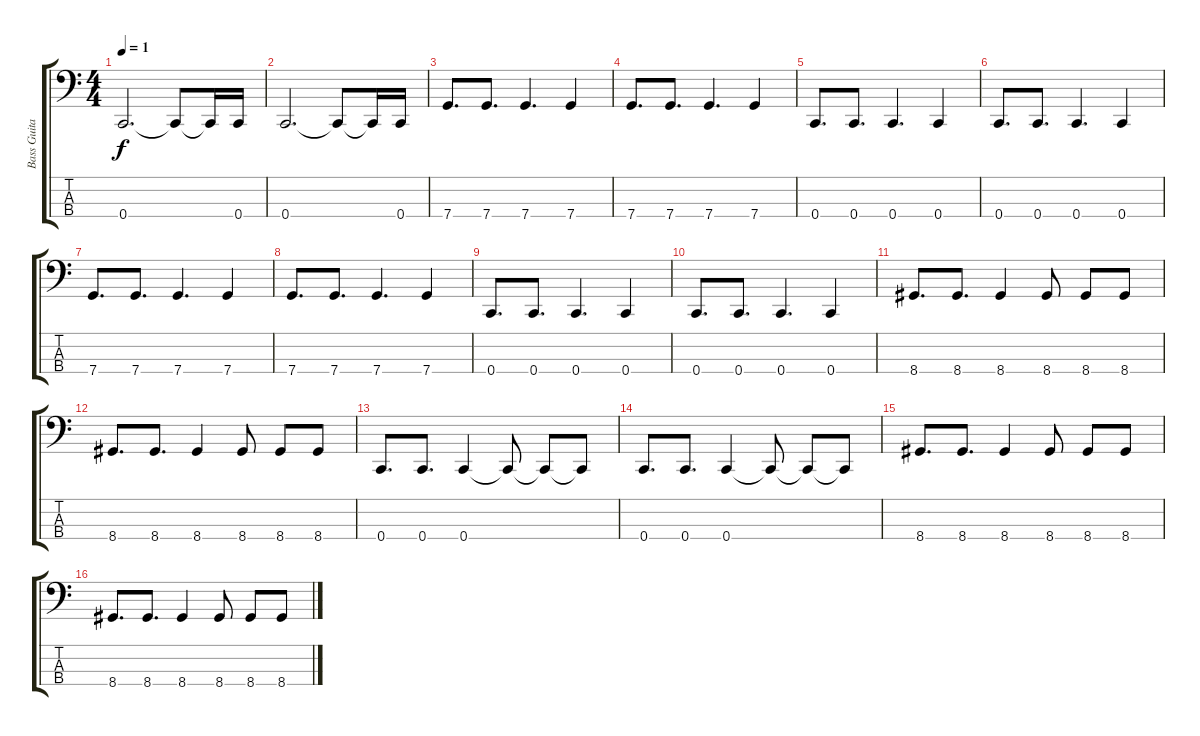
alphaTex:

\track ("Bass Guitar" "Bass Guita") {instrument electricbassfinger}
\staff {score tabs}
\tuning (F2 C2 G1 C1) {hide}
\ts (4 4)
\tempo 1
\clef f4
\ks c
0.4.2{d dy f} 0.4{t}.8 0.4{t}.16 0.4.16 |
0.4.2{d} 0.4{t}.8 0.4{t}.16 0.4.16 |
7.4.8{d} 7.4.8{d} 7.4.4{d} 7.4.4 |
7.4.8{d} 7.4.8{d} 7.4.4{d} 7.4.4 |
0.4.8{d} 0.4.8{d} 0.4.4{d} 0.4.4 |
0.4.8{d} 0.4.8{d} 0.4.4{d} 0.4.4 |
7.4.8{d} 7.4.8{d} 7.4.4{d} 7.4.4 |
7.4.8{d} 7.4.8{d} 7.4.4{d} 7.4.4 |
0.4.8{d} 0.4.8{d} 0.4.4{d} 0.4.4 |
0.4.8{d} 0.4.8{d} 0.4.4{d} 0.4.4 |
8.4.8{d} 8.4.8{d} 8.4.4 8.4.8 8.4.8 8.4.8 |
8.4.8{d} 8.4.8{d} 8.4.4 8.4.8 8.4.8 8.4.8 |
0.4.8{d} 0.4.8{d} 0.4.4 0.4{t}.8 0.4{t}.8 0.4{t}.8 |
0.4.8{d} 0.4.8{d} 0.4.4 0.4{t}.8 0.4{t}.8 0.4{t}.8 |
8.4.8{d} 8.4.8{d} 8.4.4 8.4.8 8.4.8 8.4.8 |
8.4.8{d} 8.4.8{d} 8.4.4 8.4.8 8.4.8 8.4.8
